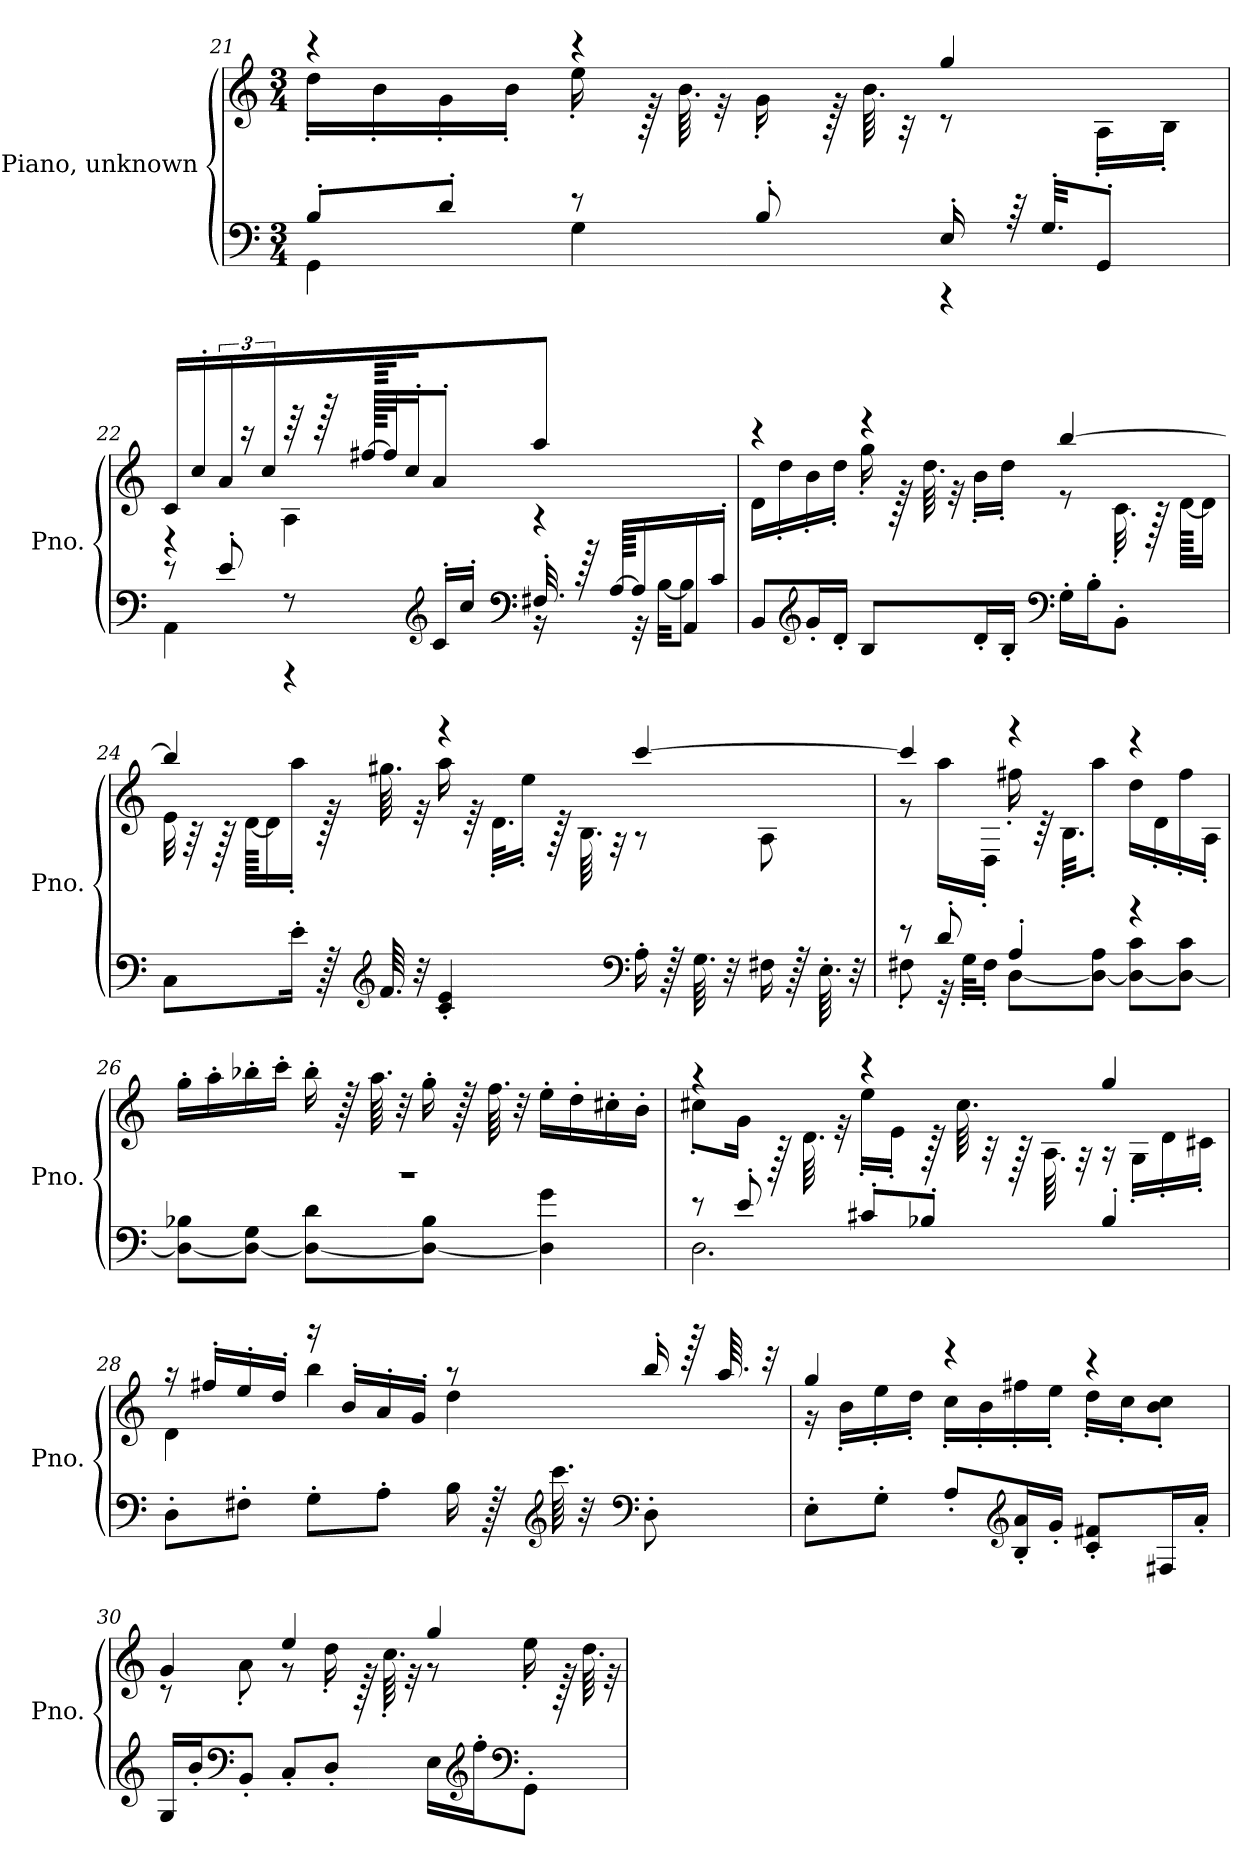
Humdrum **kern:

**kern	**kern
*part1	*part1
*staff2	*staff1
*I"Piano, unknown	*
*I'Pno.	*
!!LO:LB:g=z
*clefF4	*clefG2
*k[]	*k[]
*M3/4	*M3/4
=21	=21
*^	*^
8B'/L	4GG\	4r	16dd'\LL
.	.	.	16b'\
8d'/J	.	.	16g'\
.	.	.	16b'\JJ
8r	4G\	4r	16ee'\
.	.	.	128r
.	.	.	64.b\
.	.	.	32r
8B'/	.	.	16g'\
.	.	.	128r
.	.	.	64.b\
.	.	.	32r
16E'/	4r	4gg/	8r
64r	.	.	.
32.G'/KKL	.	.	.
8GG'/J	.	.	16A'\LL
.	.	.	16B'\JJ
=22	=22	=22	=22
8r	4AA\	16c/LL	4r
.	.	16cc'/	.
8e'/	.	24a/JJ	.
.	.	24r	.
.	.	24cc/	.
8r	4r	64r	4A\
.	.	128r	.
.	.	[128ff#X/KKLLL	.
.	.	32ff#/J]	.
.	.	16cc'/J	.
*clefG2	*	*	*
16c'/LL	.	8a'/J	.
16cc'/JJ	.	.	.
*clefF4	*	*	*
32.F#X'/	16r	4aa/	4r
128r	.	.	.
[128A/KKKLL	.	.	.
16A/]	32r	.	.
.	[32B\KKL	.	.
16AA/	8B\J]	.	.
16c'/JJ	.	.	.
*v	*v	*	*
!!LO:LB:g=z	!!
=23	=23	=23
8BB/L	4r	16d\LL
.	.	16dd'\
*clefG2	*	*
16g'/L	.	16b'\
16d'/JJ	.	16dd'\JJ
8B/L	4r	16gg'\
.	.	128r
.	.	64.dd\
.	.	32r
16d'/L	.	16b'\LL
16B'/JJ	.	16dd'\JJ
*clefF4	*	*
16G'\LL	[4bb/	8r
16B'\J	.	.
8BB'\J	.	32.c'\
.	.	128r
.	.	[128d\KKKLL
.	.	16d\JJ]
!!LO:LB:g=z	!!
=24	=24	=24
8C\L	4bb/]	32e\
.	.	64r
.	.	128r
.	.	[128d\KKKLL
.	.	16d\]
16e'\Jk	.	16aa'\JJ
128r	.	128r
*clefG2	*	*
64.f/	.	64.gg#X\
32r	.	32r
4c/' 4e/'	4r	16aa\
.	.	64r
.	.	32.d'\KLL
.	.	16ee'\JJ
.	.	128r
.	.	64.B\
.	.	32r
*clefF4	*	*
16A'\	[4ccc/	8r
128r	.	.
64.G\	.	.
32r	.	.
16F#X\	.	8A\
128r	.	.
64.E'\	.	.
32r	.	.
=25	=25	=25
*^	*	*
8r	8F#X'\	4ccc/]	8r
8d'/	32r	.	16aa\LL
.	32G'\KLL	.	.
.	16F#'\JJ	.	16D'\JJ
4A'/	[8D\L	4r	16ff#X'\
.	.	.	64r
.	.	.	32.B'\KKL
.	8D\_ 8A\J	.	8aa'\J
4r	8D\_ 8c\L	4r	16dd\LL
.	.	.	16d'\
.	8D\_ 8c\J	.	16ff#'\
.	.	.	16A'\JJ
*	*	*v	*v
!!LO:PB:g=z
=26	=26	=26
2.r	8D\_ 8B-X\L	16gg'\LL
.	.	16aa'\
.	8D\_ 8G\J	16bb-X'\
.	.	16ccc'\JJ
.	8D\_ 8d\L	16bb-'\
.	.	128r
.	.	64.aa\
.	.	32r
.	8D\_ 8B-\J	16gg'\
.	.	128r
.	.	64.ff\
.	.	32r
.	4D\] 4g\	16ee'\LL
.	.	16dd'\
.	.	16cc#X'\
.	.	16b'\JJ
=27	=27	=27
*	*	*^
8r	2.D\	4r	8cc#X'\L
8e'/	.	.	16g\Jk
.	.	.	128r
.	.	.	64.d\
.	.	.	32r
8c#X'/L	.	4r	16ee'\LL
.	.	.	16e'\JJ
8B-X'/J	.	.	128r
.	.	.	64.cc#\
.	.	.	32r
.	.	.	128r
.	.	.	64.A\
.	.	.	32r
4B-'/	.	4gg/	16r
.	.	.	16G'\LL
.	.	.	16d'\
.	.	.	16c#X'\JJ
*v	*v	*	*
!!LO:LB:g=z	!!
=28	=28	=28
8D'\L	16r	4d\
.	16ff#X'/LL	.
8F#X'\J	16ee'/	.
.	16dd'/JJ	.
8G'\L	16r	4bb\
.	16b'/LL	.
8A'\J	16a'/	.
.	16g'/JJ	.
16B\	8r	4dd\
128r	.	.
*clefG2	*	*
64.ccc\	.	.
32r	.	.
*clefF4	*	*
8D'\	16bb'/	.
.	128r	.
.	64.aa/	.
.	32r	.
=29	=29	=29
8E'\L	4gg/	16r
.	.	16b'\LL
8G'\J	.	16ee'\
.	.	16dd'\JJ
8A'/L	4r	16cc'\LL
.	.	16b'\
*clefG2	*	*
16B/' 16a/'L	.	16ff#X'\
16g'/JJ	.	16ee'\JJ
8c/' 8f#X/'L	4r	16dd'\LL
.	.	16cc'\J
16F#X/L	.	8b\' 8cc\'J
16a'/JJ	.	.
!!LO:LB:g=z	!!
=30	=30	=30
16G/LL	4g/	8r
16b'/J	.	.
*clefF4	*	*
8BB'/J	.	8a'\
8C'/L	4ee/	8r
8D'/J	.	16dd'\
.	.	128r
.	.	64.cc'\
.	.	32r
16E\LL	4gg/	8r
*clefG2	*	*
16ff'\J	.	.
*clefF4	*	*
8GG'\J	.	16ee'\
.	.	128r
.	.	64.dd\
.	.	32r
*	*v	*v
=	=
*-	*-
